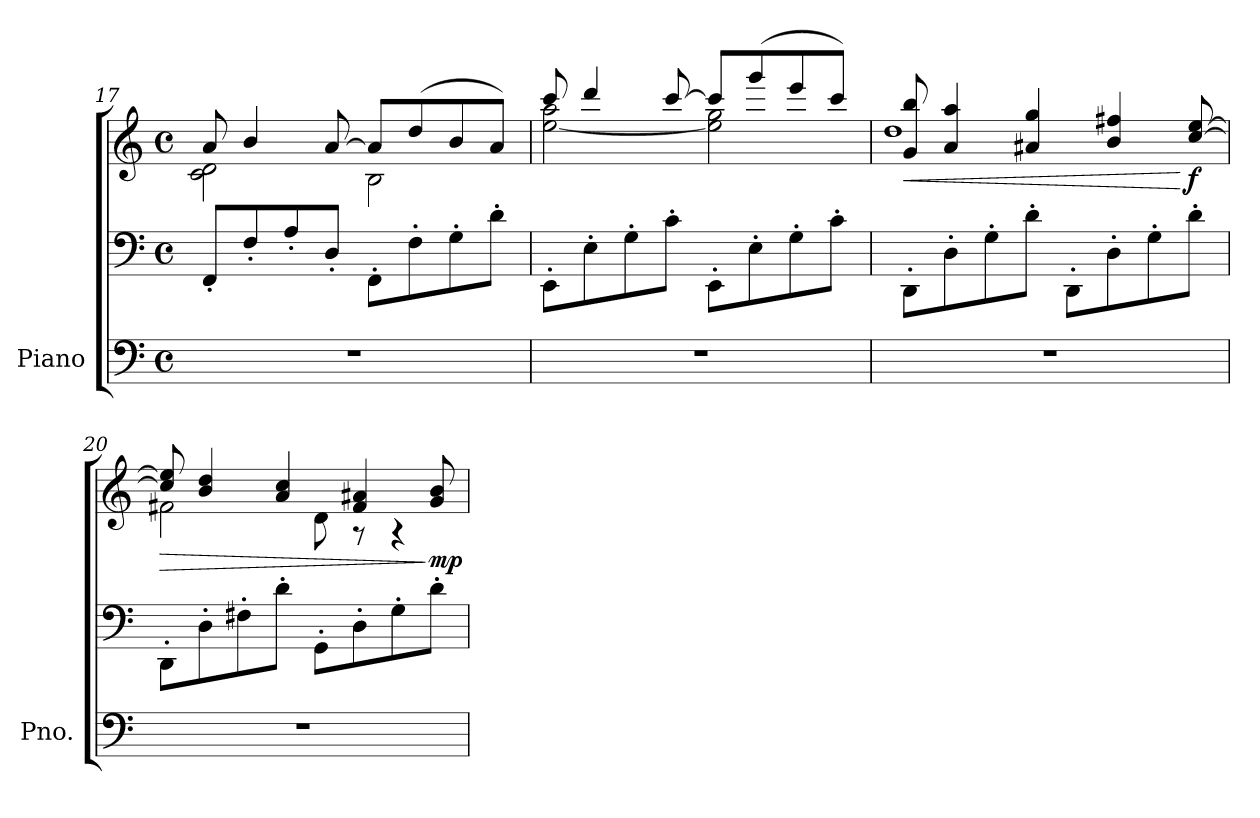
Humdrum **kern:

**kern	**kern	**kern	**dynam
*part1	*part1	*part1	*part1
*staff3	*staff2	*staff1	*staff1/2/3
*I"Piano	*	*	*
*I'Pno.	*	*	*
*clefF4	*clefF4	*clefG2	*
*k[]	*k[]	*k[]	*
*M4/4	*M4/4	*M4/4	*
*met(c)	*met(c)	*met(c)	*
=17	=17	=17	=17
*	*	*^	*
1r	8FF'/L	8a/	2c\ 2d\	.
.	8F'/	4b/	.	.
.	8A'/	.	.	.
.	8D'/J	[8a/	.	.
.	8FF'\L	8a/L]	2B\	.
.	8F'\	(>8dd/	.	.
.	8G'\	8b/	.	.
.	8d'\J	8a/J)	.	.
=18	=18	=18	=18	=18
1r	8EE'\L	8ccc/	[2ee\ 2aa\	.
.	8E'\	4ddd/	.	.
.	8G'\	.	.	.
.	8c'\J	[8ccc/	.	.
.	8EE'\L	8ccc/L]	2ee\] 2gg\	.
.	8E'\	(>8ggg/	.	.
.	8G'\	8eee/	.	.
.	8c'\J	8ccc/J)	.	.
!!LO:LB:g=z	!!
=19	=19	=19	=19	=19
!	!	!	!	!LO:HP:b
1r	8DD'\L	8g/ 8bb/	1dd	<
.	8D'\	4a/ 4aa/	.	.
.	8G'\	.	.	.
.	8d'\J	4a#X/ 4gg/	.	.
.	8DD'\L	.	.	.
.	8D'\	4b/ 4ff#X/	.	.
.	8G'\	.	.	.
!	!	!	!	!LO:DY:n=1:b
.	8d'\J	[8cc/ [8ee/	.	[ f
=20	=20	=20	=20	=20
!	!	!	!	!LO:HP:b
1r	8DD'\L	8cc/] 8ee/]	2f#X\	>
.	8D'\	4b/ 4dd/	.	.
.	8F#X'\	.	.	.
.	8d'\J	4a/ 4cc/	.	.
.	8GG'\L	.	8d\	.
.	8D'\	4f#/ 4a#X/	8r	.
.	8G'\	.	4r	.
!	!	!	!	!LO:DY:n=1:b
.	8d'\J	8g/ 8b/	.	] mp
*	*	*v	*v	*
=	=	=	=
*-	*-	*-	*-
